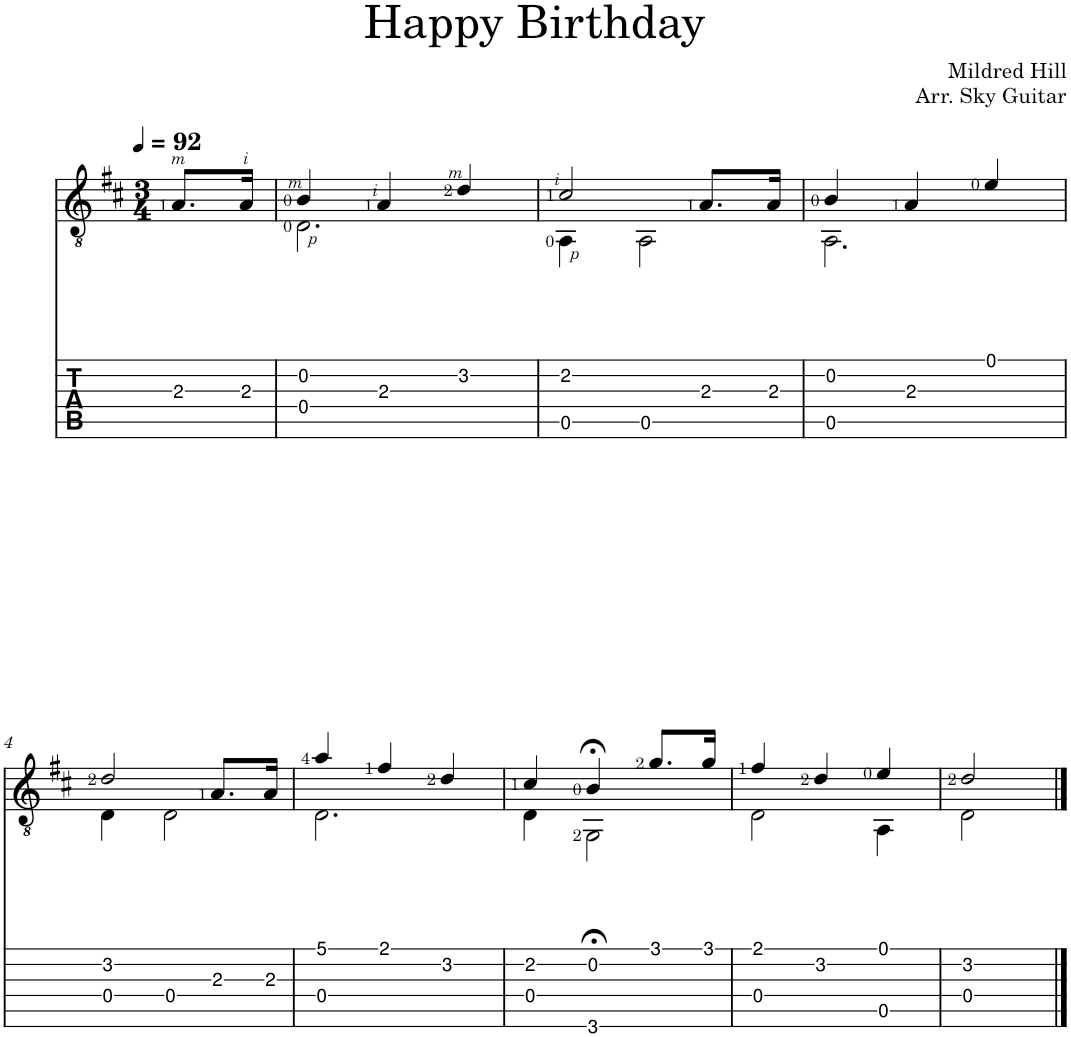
**kern	**kern
*part1	*part1
*staff2	*staff1
*I"古典吉他	*
*stria6	*
*	*clefGv2
*k[f#c#]	*k[f#c#]
*M3/4	*M3/4
*MM92	*MM92
=	=
8.AL	8.A/L
16AJk	16A/Jk
=1	=1
*^	*^
4B	2.D	4B/	2.D\
4A	.	4A/	.
4d	.	4d/	.
=2	=2	=2	=2
2c#	4AA	2c#/	4AA\
.	2AA	.	2AA\
8.AL	.	8.A/L	.
16AJk	.	16A/Jk	.
=3	=3	=3	=3
4B	2.AA	4B/	2.AA\
4A	.	4A/	.
4e	.	4e/	.
!!LO:LB:g=z	!!
=4	=4	=4	=4
2d	4D	2d/	4D\
.	2D	.	2D\
8.AL	.	8.A/L	.
16AJk	.	16A/Jk	.
=5	=5	=5	=5
4a	2.D	4a/	2.D\
4f#	.	4f#/	.
4d	.	4d/	.
=6	=6	=6	=6
4c#	4D	4c#/	4D\
4B;<	2GG	4B;</	2GG\
8.gL	.	8.g/L	.
16gJk	.	16g/Jk	.
=7	=7	=7	=7
4f#	2D	4f#/	2D\
4d	.	4d/	.
4e	4AA	4e/	4AA\
=8	=8	=8	=8
2d	2D	2d/	2D\
*v	*v	*	*
*	*v	*v
==	==
*-	*-
